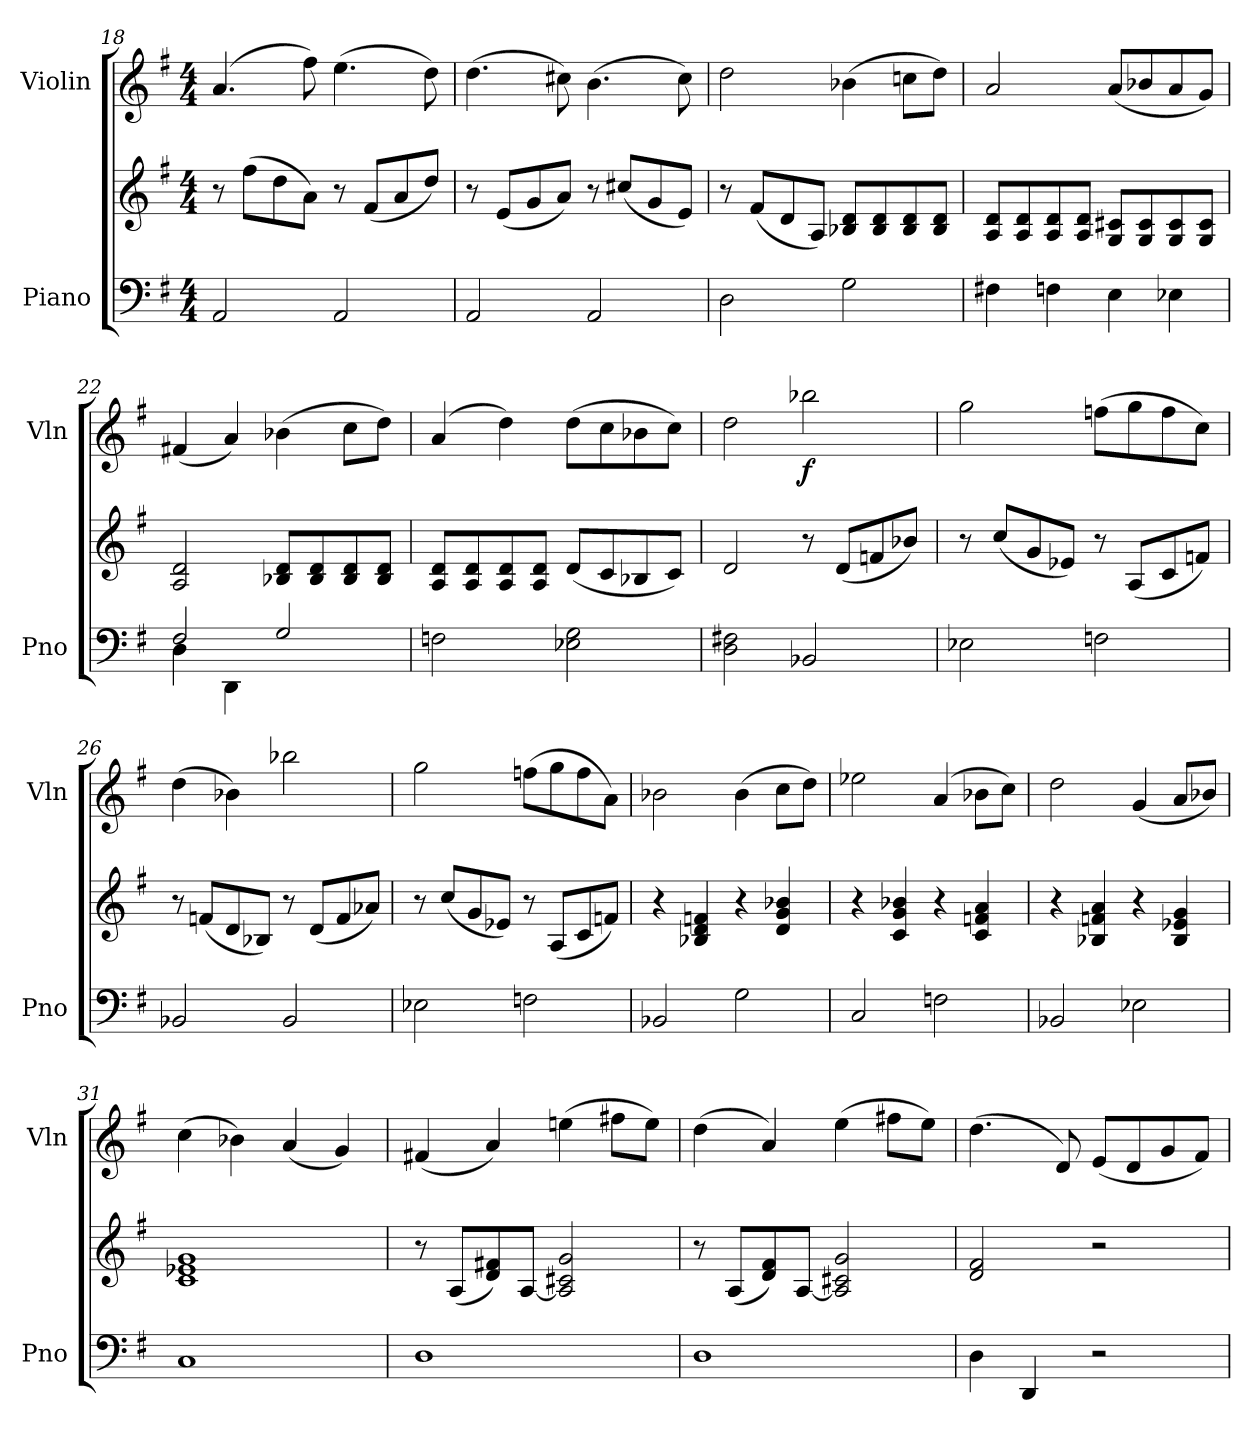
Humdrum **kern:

**kern	**kern	**kern	**dynam
*part2	*part2	*part1	*part1
*staff3	*staff2	*staff1	*staff1
*I"Piano	*	*I"Violin	*
*I'Pno	*	*I'Vln	*
*clefF4	*clefG2	*clefG2	*
*k[f#]	*k[f#]	*k[f#]	*
*M4/4	*M4/4	*M4/4	*
=18	=18	=18	=18
2AA/	8r	(>4.a/	.
.	(>8ff#\L	.	.
.	8dd\	.	.
.	8a\J)	8ff#\)	.
2AA/	8r	(>4.ee\	.
.	(<8f#/L	.	.
.	8a/	.	.
.	8dd/J)	8dd\)	.
=19	=19	=19	=19
2AA/	8r	(>4.dd\	.
.	(<8e/L	.	.
.	8g/	.	.
.	8a/J)	8cc#X\)	.
2AA/	8r	(>4.b\	.
.	(<8cc#X/L	.	.
.	8g/	.	.
.	8e/J)	8cc#\)	.
!!LO:PB:g=z
=20	=20	=20	=20
2D\	8r	2dd\	.
.	(<8f#/L	.	.
.	8d/	.	.
.	8A/J)	.	.
2G\	8B-X/ 8d/L	(>4b-X\	.
.	8B-/ 8d/	.	.
.	8B-/ 8d/	8ccn\L	.
.	8B-/ 8d/J	8dd\J)	.
=21	=21	=21	=21
4F#X\	8A/ 8d/L	2a/	.
.	8A/ 8d/	.	.
4Fn\	8A/ 8d/	.	.
.	8A/ 8d/J	.	.
4E\	8G/ 8c#X/L	(<8a/L	.
.	8G/ 8c#/	8b-X/	.
4E-X\	8G/ 8c#/	8a/	.
.	8G/ 8c#/J	8g/J)	.
=22	=22	=22	=22
*^	*	*	*
2F#/	4D\	2A/ 2d/	(<4f#X/	.
.	4DD\	.	4a/)	.
2G/	2ryy	8B-X/ 8d/L	(>4b-X\	.
.	.	8B-/ 8d/	.	.
.	.	8B-/ 8d/	8cc\L	.
.	.	8B-/ 8d/J	8dd\J)	.
*v	*v	*	*	*
=23	=23	=23	=23
2Fn\	8A/ 8d/L	(>4a/	.
.	8A/ 8d/	.	.
.	8A/ 8d/	4dd\)	.
.	8A/ 8d/J	.	.
2E-X\ 2G\	(<8d/L	(>8dd\L	.
.	8c/	8cc\	.
.	8B-X/	8b-X\	.
.	8c/J)	8cc\J)	.
!!LO:LB:g=z
=24	=24	=24	=24
2D\ 2F#X\	2d/	2dd\	.
!	!	!	!LO:DY:b
2BB-X/	8r	2bb-X\	f
.	(<8d/L	.	.
.	8fn/	.	.
.	8b-X/J)	.	.
=25	=25	=25	=25
2E-X\	8r	2gg\	.
.	(<8cc/L	.	.
.	8g/	.	.
.	8e-X/J)	.	.
2Fn\	8r	(>8ffn\L	.
.	(<8A/L	8gg\	.
.	8c/	8ff\	.
.	8fn/J)	8cc\J)	.
=26	=26	=26	=26
2BB-X/	8r	(>4dd\	.
.	(<8fn/L	.	.
.	8d/	4b-X\)	.
.	8B-X/J)	.	.
2BB-/	8r	2bb-X\	.
.	(<8d/L	.	.
.	8f/	.	.
.	8a-X/J)	.	.
=27	=27	=27	=27
2E-X\	8r	2gg\	.
.	(<8cc/L	.	.
.	8g/	.	.
.	8e-X/J)	.	.
2Fn\	8r	(>8ffn\L	.
.	(<8A/L	8gg\	.
.	8c/	8ff\	.
.	8fn/J)	8a\J)	.
!!LO:LB:g=z
=28	=28	=28	=28
2BB-X/	4r	2b-X\	.
.	4B-X/ 4d/ 4fn/	.	.
2G\	4r	(>4b-\	.
.	4d/ 4g/ 4b-X/	8cc\L	.
.	.	8dd\J)	.
=29	=29	=29	=29
2C/	4r	2ee-X\	.
.	4c/ 4g/ 4b-X/	.	.
2Fn\	4r	(>4a/	.
.	4c/ 4fn/ 4a/	8b-X\L	.
.	.	8cc\J)	.
=30	=30	=30	=30
2BB-X/	4r	2dd\	.
.	4B-X/ 4fn/ 4a/	.	.
2E-X\	4r	(<4g/	.
.	4B-/ 4e-X/ 4g/	8a/L	.
.	.	8b-X/J)	.
=31	=31	=31	=31
1C	1c 1e-X 1g	(>4cc\	.
.	.	4b-X\)	.
.	.	(<4a/	.
.	.	4g/)	.
=32	=32	=32	=32
1D	8r	(<4f#X/	.
.	(<8A/L	.	.
.	8d/ 8f#X/)	4a/)	.
.	[8A/J	.	.
.	2A/] 2c#X/ 2g/	(>4een\	.
.	.	8ff#X\L	.
.	.	8ee\J)	.
!!LO:LB:g=z
=33	=33	=33	=33
1D	8r	(>4dd\	.
.	(<8A/L	.	.
.	8d/ 8f#/)	4a/)	.
.	[8A/J	.	.
.	2A/] 2c#X/ 2g/	(>4ee\	.
.	.	8ff#X\L	.
.	.	8ee\J)	.
=34	=34	=34	=34
4D\	2d/ 2f#/	(>4.dd\	.
4DD/	.	.	.
.	.	8d/)	.
2r	2r	(<8e/L	.
.	.	8d/	.
.	.	8g/	.
.	.	8f#/J)	.
=	=	=	=
*-	*-	*-	*-
